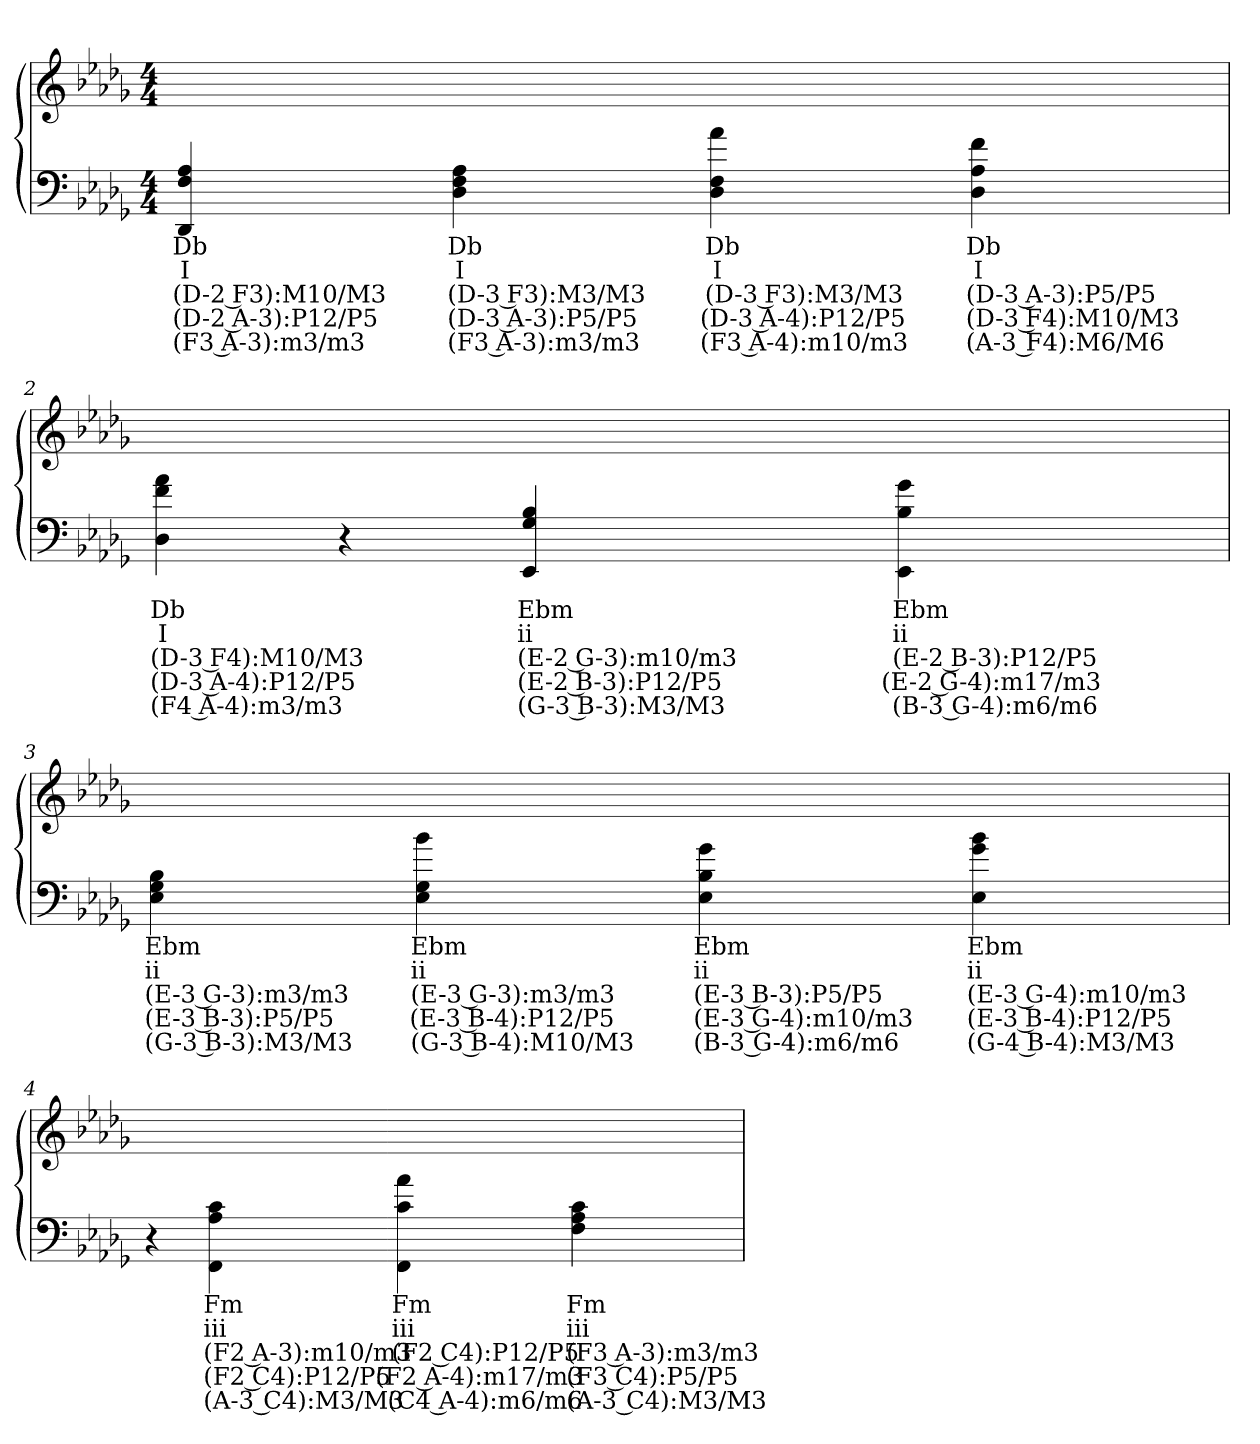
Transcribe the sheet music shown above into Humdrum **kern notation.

**kern	**text	**text	**text	**text	**text	**kern
*part2	*part2	*part2	*part2	*part2	*part2	*part1
*staff2	*staff2	*staff2	*staff2	*staff2	*staff2	*staff1
*clefF4	*	*	*	*	*	*clefG2
*k[b-e-a-d-g-]	*	*	*	*	*	*k[b-e-a-d-g-]
*D-:	*	*	*	*	*	*D-:
*M4/4	*	*	*	*	*	*M4/4
*MM60	*	*	*	*	*	*MM60
=1	=1	=1	=1	=1	=1	=1
4DD- 4F 4A-	Db	I	(D-2 F3):M10/M3	(D-2 A-3):P12/P5	(F3 A-3):m3/m3	1ryy
4D- 4F 4A-	Db	I	(D-3 F3):M3/M3	(D-3 A-3):P5/P5	(F3 A-3):m3/m3	.
4D- 4F 4a-	Db	I	(D-3 F3):M3/M3	(D-3 A-4):P12/P5	(F3 A-4):m10/m3	.
4D- 4A- 4f	Db	I	(D-3 A-3):P5/P5	(D-3 F4):M10/M3	(A-3 F4):M6/M6	.
=2	=2	=2	=2	=2	=2	=2
4D- 4f 4a-	Db	I	(D-3 F4):M10/M3	(D-3 A-4):P12/P5	(F4 A-4):m3/m3	1ryy
4r	.	.	.	.	.	.
4EE- 4G- 4B-	Ebm	ii	(E-2 G-3):m10/m3	(E-2 B-3):P12/P5	(G-3 B-3):M3/M3	.
4EE- 4B- 4g-	Ebm	ii	(E-2 B-3):P12/P5	(E-2 G-4):m17/m3	(B-3 G-4):m6/m6	.
=3	=3	=3	=3	=3	=3	=3
4E- 4G- 4B-	Ebm	ii	(E-3 G-3):m3/m3	(E-3 B-3):P5/P5	(G-3 B-3):M3/M3	1ryy
4E- 4G- 4b-	Ebm	ii	(E-3 G-3):m3/m3	(E-3 B-4):P12/P5	(G-3 B-4):M10/M3	.
4E- 4B- 4g-	Ebm	ii	(E-3 B-3):P5/P5	(E-3 G-4):m10/m3	(B-3 G-4):m6/m6	.
4E- 4g- 4b-	Ebm	ii	(E-3 G-4):m10/m3	(E-3 B-4):P12/P5	(G-4 B-4):M3/M3	.
=4	=4	=4	=4	=4	=4	=4
4r	.	.	.	.	.	1ryy
4FF 4A- 4c	Fm	iii	(F2 A-3):m10/m3	(F2 C4):P12/P5	(A-3 C4):M3/M3	.
4FF 4c 4a-	Fm	iii	(F2 C4):P12/P5	(F2 A-4):m17/m3	(C4 A-4):m6/m6	.
4F 4A- 4c	Fm	iii	(F3 A-3):m3/m3	(F3 C4):P5/P5	(A-3 C4):M3/M3	.
=	=	=	=	=	=	=
*-	*-	*-	*-	*-	*-	*-
